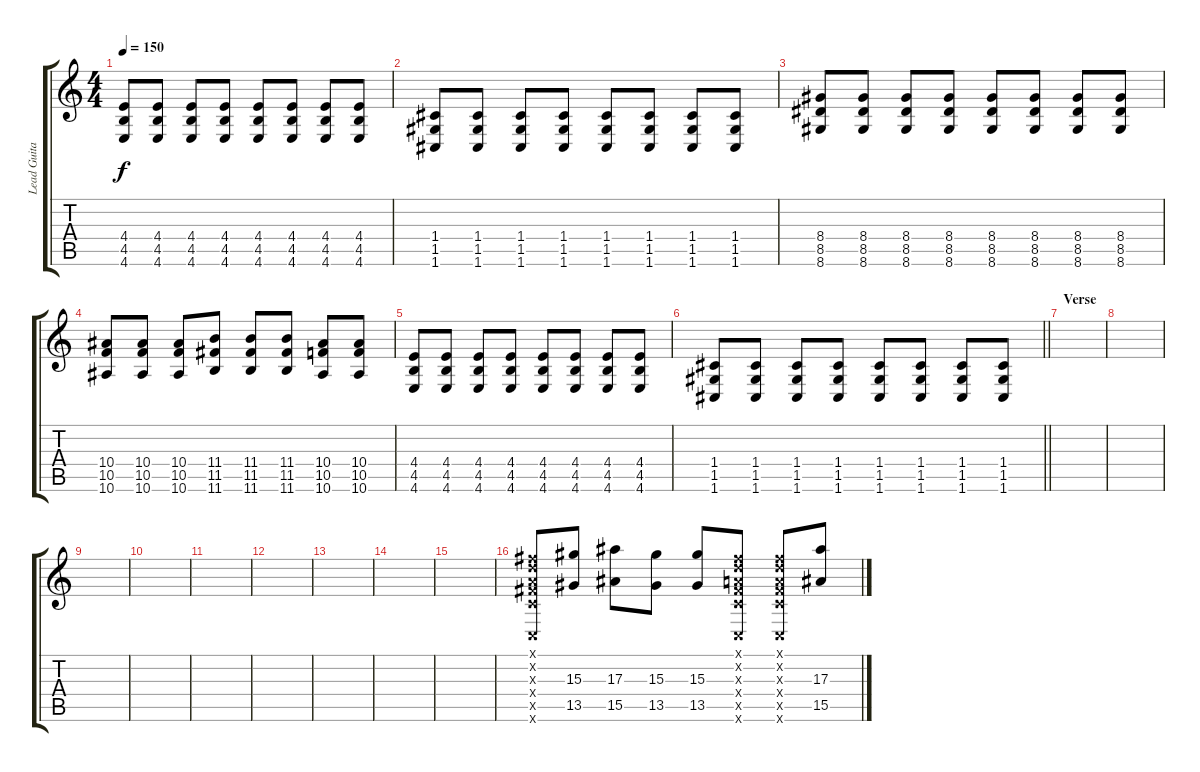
\track ("Lead Guitar" "Lead Guita") {instrument overdrivenguitar}
\staff {score tabs}
\tuning (D4 A3 F3 C3 G2 C2) {hide}
\ts (4 4)
\tempo 150
\clef g2
\ks c
(4.4 4.5 4.6).8{dy f} (4.4 4.5 4.6).8 (4.4 4.5 4.6).8 (4.4 4.5 4.6).8 (4.4 4.5 4.6).8 (4.4 4.5 4.6).8 (4.4 4.5 4.6).8 (4.4 4.5 4.6).8 |
(1.4 1.5 1.6).8 (1.4 1.5 1.6).8 (1.4 1.5 1.6).8 (1.4 1.5 1.6).8 (1.4 1.5 1.6).8 (1.4 1.5 1.6).8 (1.4 1.5 1.6).8 (1.4 1.5 1.6).8 |
(8.4 8.5 8.6).8 (8.4 8.5 8.6).8 (8.4 8.5 8.6).8 (8.4 8.5 8.6).8 (8.4 8.5 8.6).8 (8.4 8.5 8.6).8 (8.4 8.5 8.6).8 (8.4 8.5 8.6).8 |
(10.4 10.5 10.6).8 (10.4 10.5 10.6).8 (10.4 10.5 10.6).8 (11.4 11.5 11.6).8 (11.4 11.5 11.6).8 (11.4 11.5 11.6).8 (10.4 10.5 10.6).8 (10.4 10.5 10.6).8 |
(4.4 4.5 4.6).8 (4.4 4.5 4.6).8 (4.4 4.5 4.6).8 (4.4 4.5 4.6).8 (4.4 4.5 4.6).8 (4.4 4.5 4.6).8 (4.4 4.5 4.6).8 (4.4 4.5 4.6).8 |
\barLineRight lightlight
(1.4 1.5 1.6).8 (1.4 1.5 1.6).8 (1.4 1.5 1.6).8 (1.4 1.5 1.6).8 (1.4 1.5 1.6).8 (1.4 1.5 1.6).8 (1.4 1.5 1.6).8 (1.4 1.5 1.6).8 |
\section ("" "Verse ")
|
|
|
|
|
|
|
|
|
(0.1{x} 0.2{x} 13.3{x} 0.4{x} 11.5{x} 0.6{x}).8 (15.3 13.5).8 (17.3 15.5).8 (15.3 13.5).8 (15.3 13.5).8 (0.1{x} 0.2{x} 13.3{x} 0.4{x} 11.5{x} 0.6{x}).8 (0.1{x} 0.2{x} 13.3{x} 0.4{x} 11.5{x} 0.6{x}).8 (17.3 15.5).8
